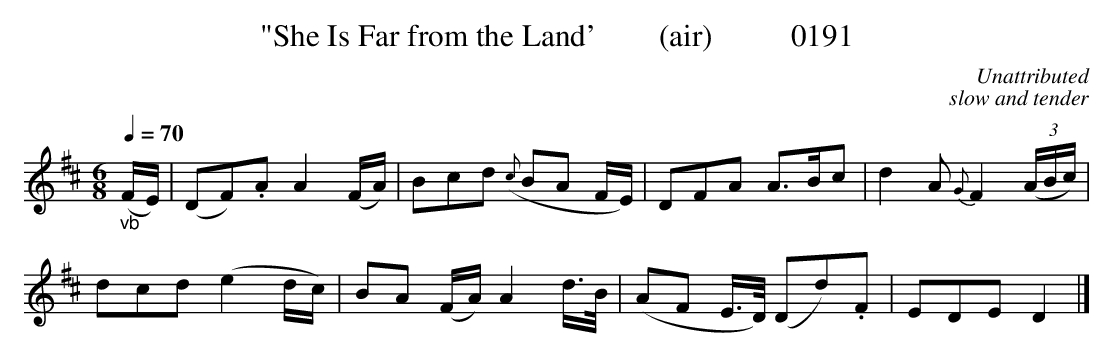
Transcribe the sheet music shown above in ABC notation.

X:1
T:"She Is Far from the Land'        (air)          0191
C:Unattributed
C:slow and tender
Q:1/4=70
M:6/8
L:1/8
K:D
"_vb"(F/2E/2)|(DF).A A2(F/2A/2)|Bcd ({c}BA F/2E/2)|DFA A3/2B/2c|d2A {G}F2 (3(A/2B/2c/2)|
dcd (e2d/2c/2)|BA (F/2A/2) A2d3/4B/4|(AF E3/4D/4) (Dd).F|EDE D2|]
